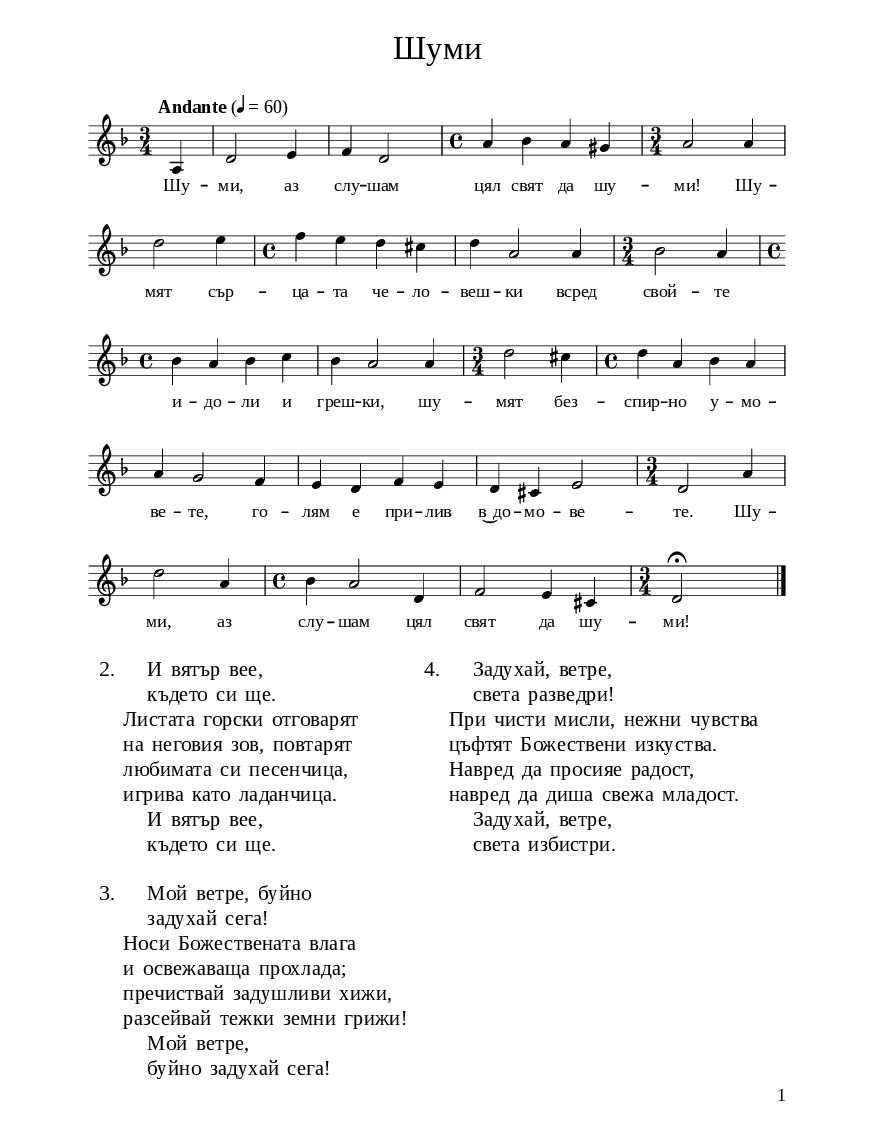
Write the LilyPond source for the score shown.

\version "2.24.3"

% include paper part and global functions
\include "include/globals.ily"

\bookpart {
  \label #'ref032
  \tocItem \markup "Шуми"
  \include "include/bookpart-paper.ily"
  \score {
    \include "include/score-layout.ily"

    \new Voice \absolute {
      \clef treble
      \key d \minor
      \time 3/4
      \tempoFunc "Andante" 4 "60"
      \partial 4
      \autoBeamOff

      a4 | d'2 e'4 | f'4 d'2 | \time 4/4  a'4 bes' a' gis' | \time 3/4  a'2 a'4 \break |
      d''2 e''4 | \time 4/4

      f''4 e'' d'' cis'' | d''4 \stemUp a'2 \stemNeutral

      a'4 | \time 3/4  bes'2 a'4 | \break

      \time 4/4  bes'4 a' bes' c'' | bes'4 a'2 a'4 | \time 3/4  d''2 cis''4 | \time 4/4  d''4 a' bes' a' \break |
      a'4 g'2 f'4 |  e'4 d' f' e' | d'4 cis' e'2 | \time 3/4  d'2 a'4 \break |
      d''2 a'4 | \time 4/4  bes'4 a'2 d'4 | f'2 e'4 cis' | \time 3/4  d'2 \fermata s4 | \bar "|." \break
    }

    \addlyrics {
      Шу -- ми,
      аз слу -- шам цял свят да шу -- ми! Шу -- мят
      сър -- ца -- та че -- ло --  веш -- ки всред
      свой -- те и -- до -- ли и греш -- ки, шу -- мят
      без -- спир -- но у -- мо -- ве -- те, го -- лям
      е при -- лив в~до -- мо -- ве -- те. Шу -- ми,
      аз слу -- шам цял свят да шу -- ми!
    }

    \header {
      title = \titleFunc "Шуми" "Šumi"
    }

    \midi{}

  } % score


  \markup \fontsize #bgCoupletFontSize {
    \hspace #1
    \override #`(baseline-skip . ,bgCoupletBaselineSkip)
    \column {

      \line {   2.  "   "  И вятър вее, }

      \line {   "   "    "   "       където си ще.}

      \line {   "   "Листата горски отговарят}

      \line {   "   "на неговия зов, повтарят}

      \line {   "   "любимата си песенчица,}

      \line {   "   "игрива като ладанчица.}

      \line {  "   "    "   "И вятър вее, }

      \line {    "   "    "   "където си ще.}


      \line { " " }
      \line {   3. "   "  Мой ветре, буйно }

      \line {   "   "    "   "  задухай сега!}

      \line {   "   "Носи Божествената влага}

      \line {   "   "и освежаваща прохлада;}

      \line {   "   "пречиствай задушливи хижи,}

      \line {   "   "разсейвай тежки земни грижи!}

      \line {    "   "    "   "Мой ветре, }

      \line {    "   "    "   "буйно задухай сега!}

    }

    \hspace #1
    \override #`(baseline-skip . ,bgCoupletBaselineSkip)
    \column {
      \line {   4.  "   "        Задухай, ветре, }
      \line {   "   "    "   "         света разведри!}

      \line {   "   "При чисти мисли, нежни чувства}

      \line {   "   "цъфтят Божествени изкуства.}

      \line {   "   "Навред да просияе радост,}

      \line {   "   "навред да диша свежа младост.}

      \line {  "   "    "   " Задухай, ветре, }
      \line {   "   "    "   " света избистри.}

    }

  } % markup
} % bookpart

% Più mosso
%
